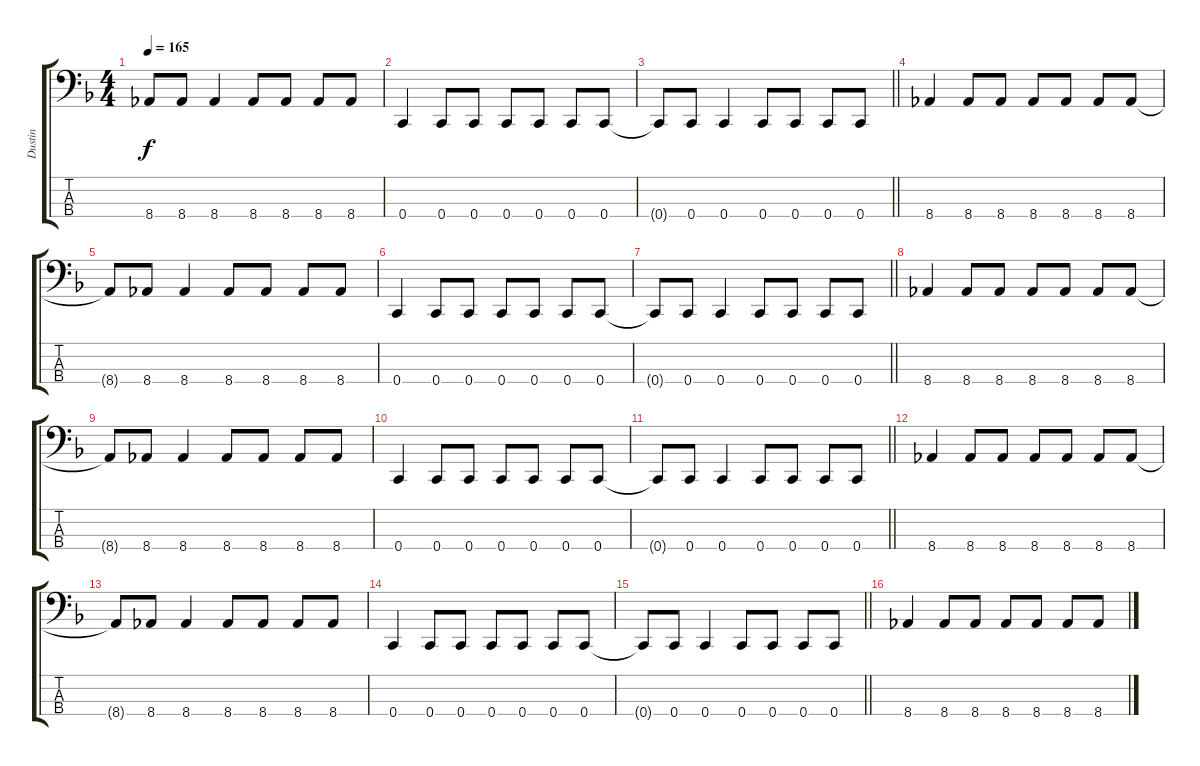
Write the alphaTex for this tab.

\track ("Dustin" "Dustin") {instrument electricbasspick}
\staff {score tabs}
\tuning (F2 C2 G1 C1) {hide}
\ts (4 4)
\tempo 165
\clef f4
\ks f
8.4{t}.8{dy f} 8.4.8 8.4.4 8.4.8 8.4.8 8.4.8 8.4.8 |
0.4.4 0.4.8 0.4.8 0.4.8 0.4.8 0.4.8 0.4.8 |
\barLineRight lightlight
0.4{t}.8 0.4.8 0.4.4 0.4.8 0.4.8 0.4.8 0.4.8 |
8.4.4 8.4.8 8.4.8 8.4.8 8.4.8 8.4.8 8.4.8 |
8.4{t}.8 8.4.8 8.4.4 8.4.8 8.4.8 8.4.8 8.4.8 |
0.4.4 0.4.8 0.4.8 0.4.8 0.4.8 0.4.8 0.4.8 |
\barLineRight lightlight
0.4{t}.8 0.4.8 0.4.4 0.4.8 0.4.8 0.4.8 0.4.8 |
8.4.4 8.4.8 8.4.8 8.4.8 8.4.8 8.4.8 8.4.8 |
8.4{t}.8 8.4.8 8.4.4 8.4.8 8.4.8 8.4.8 8.4.8 |
0.4.4 0.4.8 0.4.8 0.4.8 0.4.8 0.4.8 0.4.8 |
\barLineRight lightlight
0.4{t}.8 0.4.8 0.4.4 0.4.8 0.4.8 0.4.8 0.4.8 |
8.4.4 8.4.8 8.4.8 8.4.8 8.4.8 8.4.8 8.4.8 |
8.4{t}.8 8.4.8 8.4.4 8.4.8 8.4.8 8.4.8 8.4.8 |
0.4.4 0.4.8 0.4.8 0.4.8 0.4.8 0.4.8 0.4.8 |
\barLineRight lightlight
0.4{t}.8 0.4.8 0.4.4 0.4.8 0.4.8 0.4.8 0.4.8 |
8.4.4 8.4.8 8.4.8 8.4.8 8.4.8 8.4.8 8.4.8
